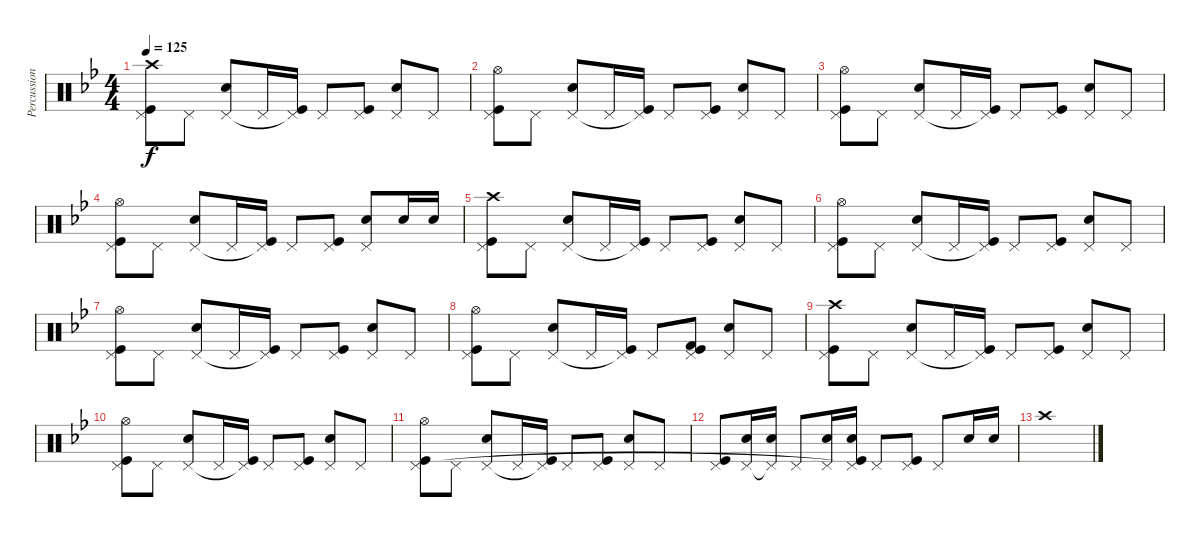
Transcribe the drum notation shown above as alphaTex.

\track ("Percussion" "Percussion") {instrument percussion}
\staff {score}
\articulation defaults
\ts (4 4)
\tempo 125
\clef neutral
\ks bb
("Crash high (hit)" "Kick (hit)" "Pedal Hi-Hat (hit)").8{dy f} "Pedal Hi-Hat (hit)".8 ("Snare (hit) 2" "Pedal Hi-Hat (hit)").8 "Pedal Hi-Hat (hit)".16 ("Kick (hit)" "Pedal Hi-Hat (hit)"{t}).16 "Pedal Hi-Hat (hit)".8 ("Kick (hit)" "Pedal Hi-Hat (hit)").8 ("Snare (hit) 2" "Pedal Hi-Hat (hit)").8 "Pedal Hi-Hat (hit)".8 |
("Hi-Hat (open)" "Kick (hit)" "Pedal Hi-Hat (hit)").8 "Pedal Hi-Hat (hit)".8 ("Snare (hit) 2" "Pedal Hi-Hat (hit)").8 "Pedal Hi-Hat (hit)".16 ("Kick (hit)" "Pedal Hi-Hat (hit)"{t}).16 "Pedal Hi-Hat (hit)".8 ("Kick (hit)" "Pedal Hi-Hat (hit)").8 ("Snare (hit) 2" "Pedal Hi-Hat (hit)").8 "Pedal Hi-Hat (hit)".8 |
("Hi-Hat (open)" "Kick (hit)" "Pedal Hi-Hat (hit)").8 "Pedal Hi-Hat (hit)".8 ("Snare (hit) 2" "Pedal Hi-Hat (hit)").8 "Pedal Hi-Hat (hit)".16 ("Kick (hit)" "Pedal Hi-Hat (hit)"{t}).16 "Pedal Hi-Hat (hit)".8 ("Kick (hit)" "Pedal Hi-Hat (hit)").8 ("Snare (hit) 2" "Pedal Hi-Hat (hit)").8 "Pedal Hi-Hat (hit)".8 |
("Hi-Hat (open)" "Kick (hit)" "Pedal Hi-Hat (hit)").8 "Pedal Hi-Hat (hit)".8 ("Snare (hit) 2" "Pedal Hi-Hat (hit)").8 "Pedal Hi-Hat (hit)".16 ("Kick (hit)" "Pedal Hi-Hat (hit)"{t}).16 "Pedal Hi-Hat (hit)".8 ("Kick (hit)" "Pedal Hi-Hat (hit)").8 ("Snare (hit) 2" "Pedal Hi-Hat (hit)").8 "Snare (hit) 2".16 "Snare (hit) 2".16 |
("Crash high (hit)" "Kick (hit)" "Pedal Hi-Hat (hit)").8 "Pedal Hi-Hat (hit)".8 ("Snare (hit) 2" "Pedal Hi-Hat (hit)").8 "Pedal Hi-Hat (hit)".16 ("Kick (hit)" "Pedal Hi-Hat (hit)"{t}).16 "Pedal Hi-Hat (hit)".8 ("Kick (hit)" "Pedal Hi-Hat (hit)").8 ("Snare (hit) 2" "Pedal Hi-Hat (hit)").8 "Pedal Hi-Hat (hit)".8 |
("Hi-Hat (open)" "Kick (hit)" "Pedal Hi-Hat (hit)").8 "Pedal Hi-Hat (hit)".8 ("Snare (hit) 2" "Pedal Hi-Hat (hit)").8 "Pedal Hi-Hat (hit)".16 ("Kick (hit)" "Pedal Hi-Hat (hit)"{t}).16 "Pedal Hi-Hat (hit)".8 ("Kick (hit)" "Pedal Hi-Hat (hit)").8 ("Snare (hit) 2" "Pedal Hi-Hat (hit)").8 "Pedal Hi-Hat (hit)".8 |
("Hi-Hat (open)" "Kick (hit)" "Pedal Hi-Hat (hit)").8 "Pedal Hi-Hat (hit)".8 ("Snare (hit) 2" "Pedal Hi-Hat (hit)").8 "Pedal Hi-Hat (hit)".16 ("Kick (hit)" "Pedal Hi-Hat (hit)"{t}).16 "Pedal Hi-Hat (hit)".8 ("Kick (hit)" "Pedal Hi-Hat (hit)").8 ("Snare (hit) 2" "Pedal Hi-Hat (hit)").8 "Pedal Hi-Hat (hit)".8 |
("Hi-Hat (open)" "Kick (hit)" "Pedal Hi-Hat (hit)").8 "Pedal Hi-Hat (hit)".8 ("Snare (hit) 2" "Pedal Hi-Hat (hit)").8 "Pedal Hi-Hat (hit)".16 ("Kick (hit)" "Pedal Hi-Hat (hit)"{t}).16 "Pedal Hi-Hat (hit)".8 ("Kick (hit) 2" "Kick (hit)" "Pedal Hi-Hat (hit)").8 ("Snare (hit) 2" "Pedal Hi-Hat (hit)").8 "Pedal Hi-Hat (hit)".8 |
("Crash high (hit)" "Kick (hit)" "Pedal Hi-Hat (hit)").8 "Pedal Hi-Hat (hit)".8 ("Snare (hit) 2" "Pedal Hi-Hat (hit)").8 "Pedal Hi-Hat (hit)".16 ("Kick (hit)" "Pedal Hi-Hat (hit)"{t}).16 "Pedal Hi-Hat (hit)".8 ("Kick (hit)" "Pedal Hi-Hat (hit)").8 ("Snare (hit) 2" "Pedal Hi-Hat (hit)").8 "Pedal Hi-Hat (hit)".8 |
("Hi-Hat (open)" "Kick (hit)" "Pedal Hi-Hat (hit)").8 "Pedal Hi-Hat (hit)".8 ("Snare (hit) 2" "Pedal Hi-Hat (hit)").8 "Pedal Hi-Hat (hit)".16 ("Kick (hit)" "Pedal Hi-Hat (hit)"{t}).16 "Pedal Hi-Hat (hit)".8 ("Kick (hit)" "Pedal Hi-Hat (hit)").8 ("Snare (hit) 2" "Pedal Hi-Hat (hit)").8 "Pedal Hi-Hat (hit)".8 |
("Hi-Hat (open)" "Kick (hit)" "Pedal Hi-Hat (hit)").8 "Pedal Hi-Hat (hit)".8 ("Snare (hit) 2" "Pedal Hi-Hat (hit)").8 "Pedal Hi-Hat (hit)".16 ("Kick (hit)" "Pedal Hi-Hat (hit)"{t}).16 "Pedal Hi-Hat (hit)".8 ("Kick (hit)" "Pedal Hi-Hat (hit)").8 ("Snare (hit) 2" "Pedal Hi-Hat (hit)").8 "Pedal Hi-Hat (hit)".8 |
("Kick (hit)" "Pedal Hi-Hat (hit)").8 ("Snare (hit) 2" "Pedal Hi-Hat (hit)").16 ("Snare (hit) 2" "Pedal Hi-Hat (hit)"{t}).16 "Pedal Hi-Hat (hit)".8 ("Snare (hit) 2" "Pedal Hi-Hat (hit)").16 ("Snare (hit) 2" "Kick (hit)" "Pedal Hi-Hat (hit)"{t}).16 "Pedal Hi-Hat (hit)".8 ("Kick (hit)" "Pedal Hi-Hat (hit)").8 "Pedal Hi-Hat (hit)".8 "Snare (hit) 2".16 "Snare (hit) 2".16 |
"Crash high (hit)".1
